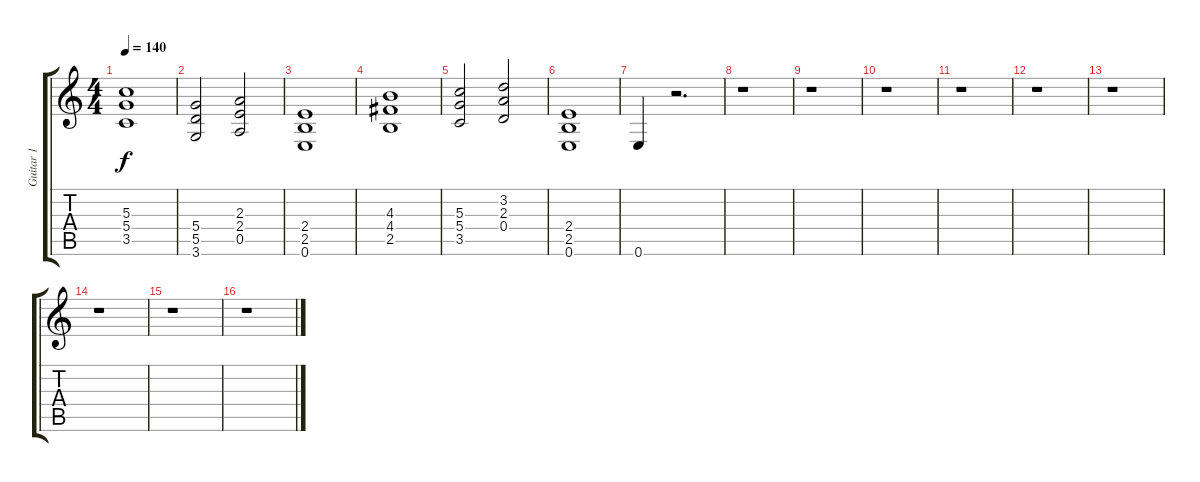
\track ("Guitar 1" "Guitar 1") {instrument distortionguitar}
\staff {score tabs}
\tuning (E4 B3 G3 D3 A2 E2) {hide}
\ts (4 4)
\tempo 140
\clef g2
\ks c
(5.3 5.4 3.5).1{dy f} |
(5.4 5.5 3.6).2 (2.3 2.4 0.5).2 |
(2.4 2.5 0.6).1 |
(4.3 4.4 2.5).1 |
(5.3 5.4 3.5).2 (3.2 2.3 0.4).2 |
(2.4 2.5 0.6).1 |
0.6.4 r.2{d} |
r.1 |
r.1 |
r.1 |
r.1 |
r.1 |
r.1 |
r.1 |
r.1 |
r.1
